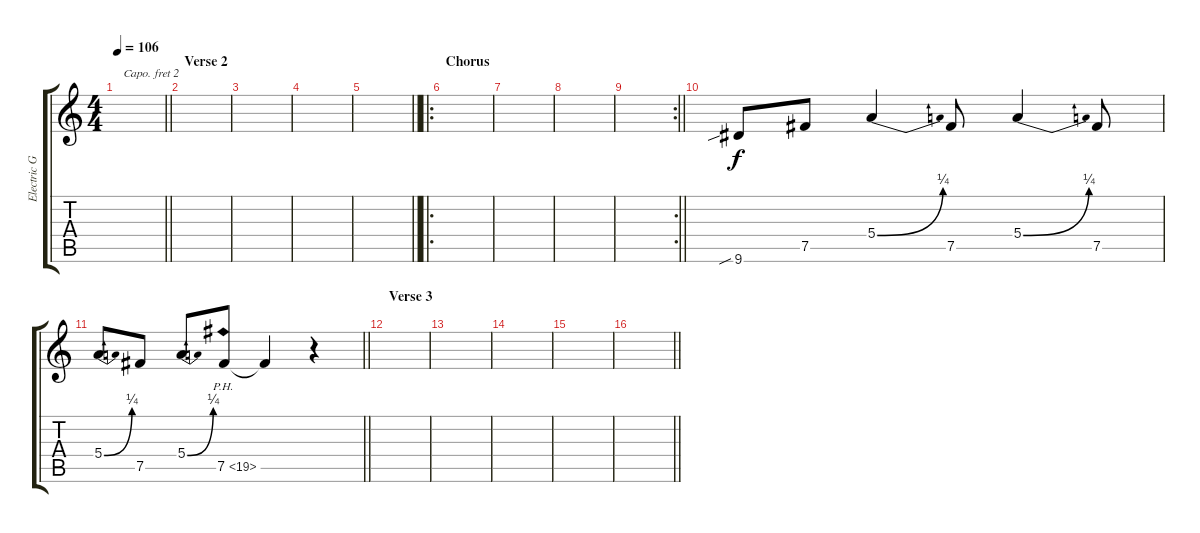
\track ("Electric Gtr." "Electric G") {instrument electricguitarclean}
\staff {score tabs}
\capo 2
\tuning (E4 B3 G3 D3 A2 E2) {hide}
\ts (4 4)
\tempo 106
\clef g2
\barLineRight lightlight
\ks c
|
\section ("" "Verse 2")
|
|
|
\barLineRight lightlight
|
\ro
\section ("" "Chorus")
|
|
|
\rc 2
\barLineRight lightlight
|
9.6{sib}.8 7.5.8 5.4{be (bend 0 0 60 1)}.4 7.5.8 5.4{be (bend 0 0 60 1)}.4 7.5.8 |
\barLineRight lightlight
5.4{be (bend 0 0 60 1)}.8 7.5.8 5.4{be (bend 0 0 60 1)}.8 7.5{ph 12}.8 7.5{t}.4 r.4 |
\section ("" "Verse 3")
|
|
|
|
\barLineRight lightlight
